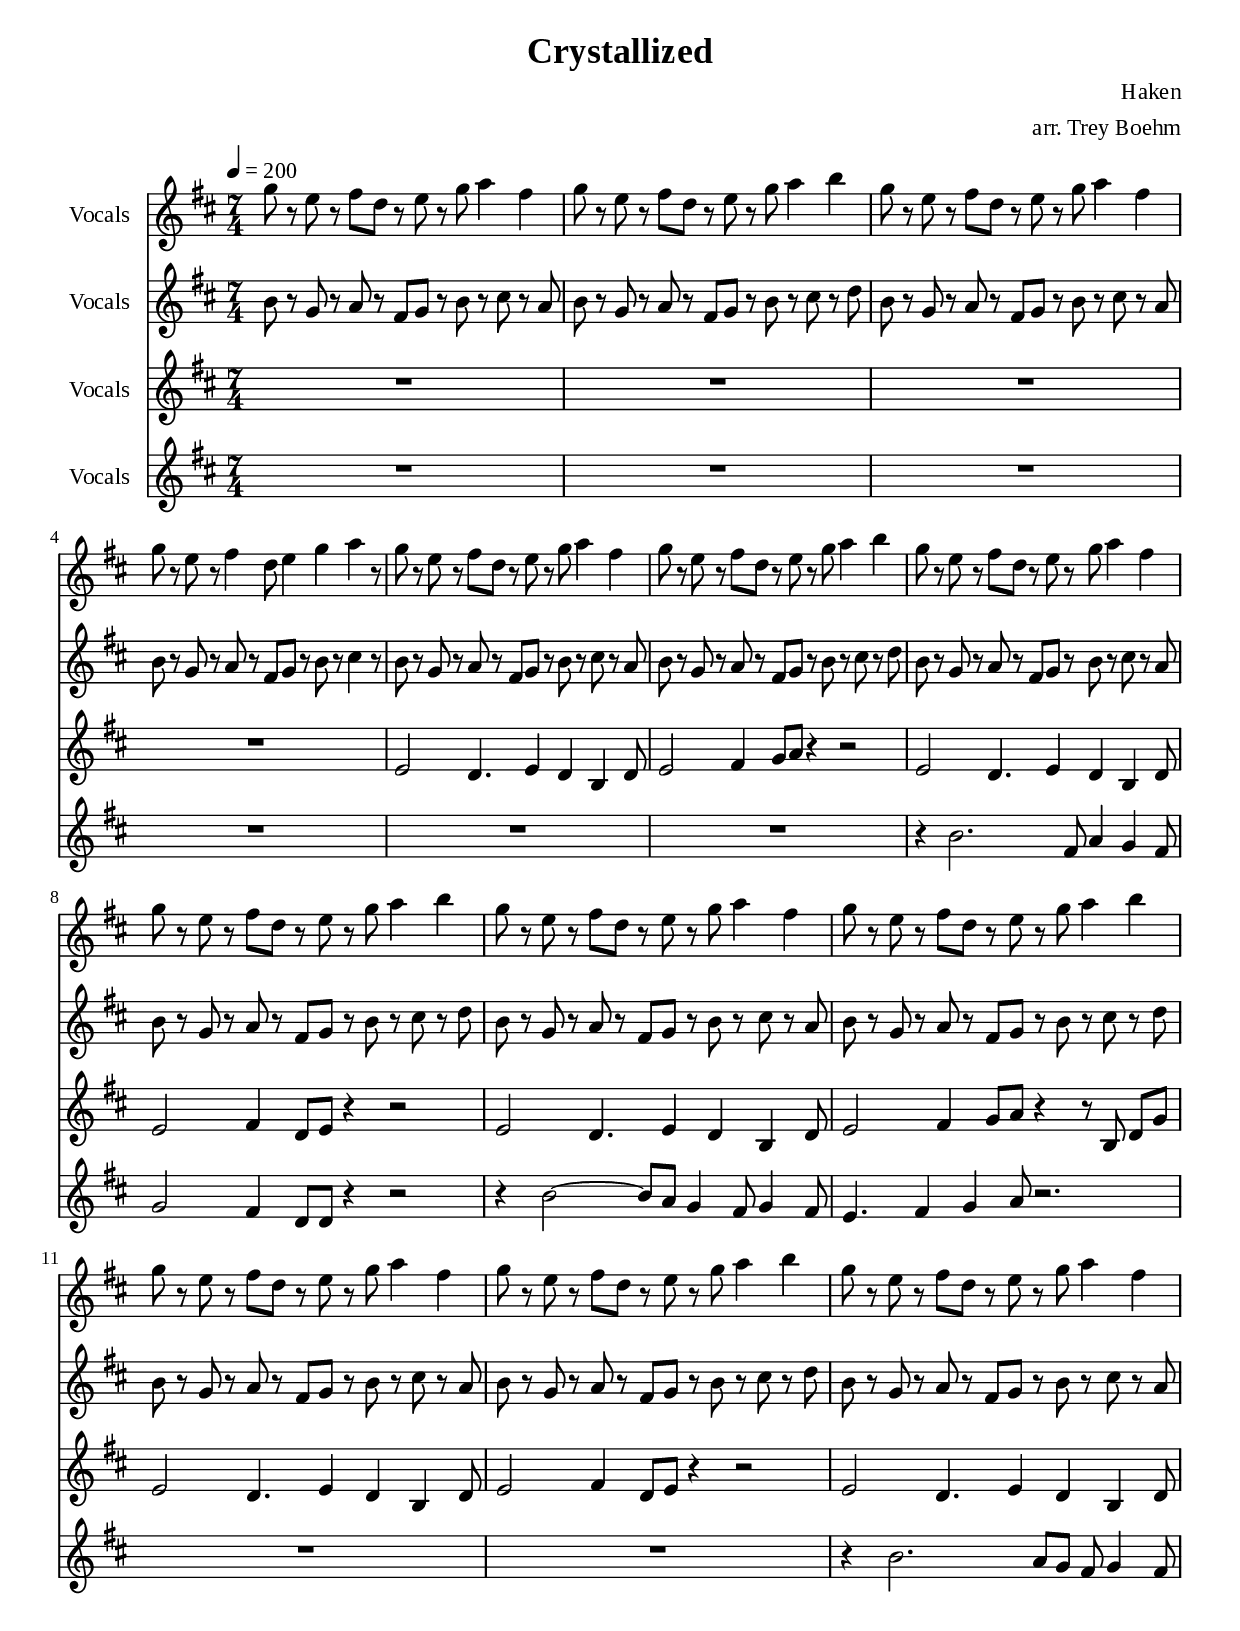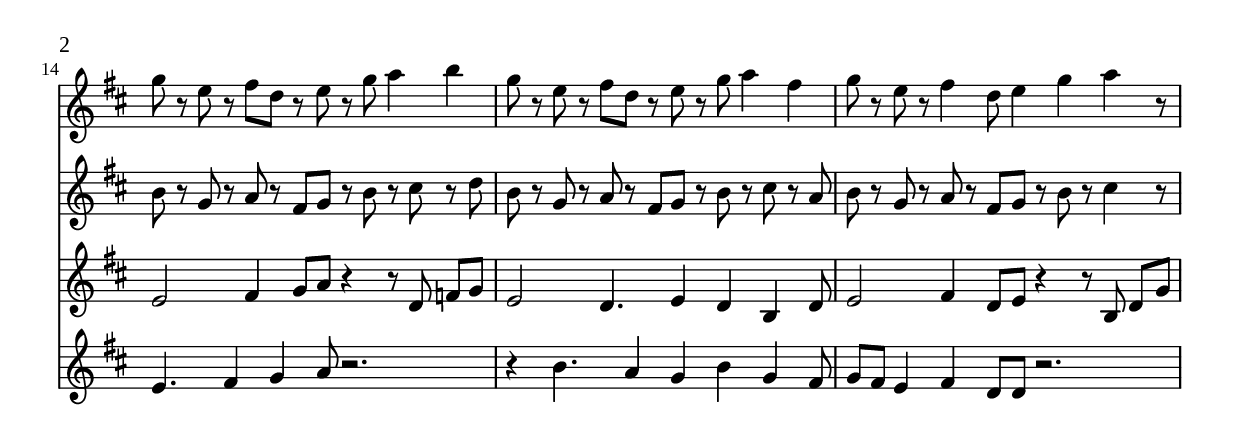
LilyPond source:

\paper {
	myStaffSize = #20
	#(define fonts
		(make-pango-font-tree
			"Times New Roman"
			"Nimbus Sans"
			"Luxi Mono"
			(/ myStaffSize 20)))
	#(define bottom-margin (* 2 cm))
	#(define top-margin (* 1 cm))
}

\header {
	title = "Crystallized"
	composer = "Haken"
	arranger = "arr. Trey Boehm"
}


VoiceOne = \relative c''' {
    \set Staff.instrumentName = #"Vocals"
    \set Staff.midiInstrument = #"voice oohs"
	\override Score.BarNumber #'break-visibility = #'#(#f #f #t)
	\compressFullBarRests
	\override MultiMeasureRest #'expand-limit = #2
	\tempo 4 = 200
	\time 7/4
    \key d \major

    g8 r e r fis d r e r g a4 fis |
    g8 r e r fis d r e r g a4 b |
    g8 r e r fis d r e r g a4 fis |
    g8 r e r fis4 d8 e4 g a r8 |

    g8 r e r fis d r e r g a4 fis |
    g8 r e r fis d r e r g a4 b |
    g8 r e r fis d r e r g a4 fis |
    g8 r e r fis d r e r g a4 b |

    g8 r e r fis d r e r g a4 fis |
    g8 r e r fis d r e r g a4 b |
    g8 r e r fis d r e r g a4 fis |
    g8 r e r fis d r e r g a4 b |

    g8 r e r fis d r e r g a4 fis |
    g8 r e r fis d r e r g a4 b |
    g8 r e r fis d r e r g a4 fis |
    g8 r e r fis4 d8 e4 g a r8 |
}

VoiceTwo = \relative c'' {
    \set Staff.instrumentName = #"Vocals"
    \set Staff.midiInstrument = #"voice oohs"
	\override Score.BarNumber #'break-visibility = #'#(#f #f #t)
	\compressFullBarRests
	\override MultiMeasureRest #'expand-limit = #2
	\tempo 4 = 200
	\time 7/4
    \key d \major

    b8 r g r a r fis g r b r cis r a |
    b8 r g r a r fis g r b r cis r d |
    b8 r g r a r fis g r b r cis r a |
    b8 r g r a r fis g r b r cis4 r8 |

    b8 r g r a r fis g r b r cis r a |
    b8 r g r a r fis g r b r cis r d |
    b8 r g r a r fis g r b r cis r a |
    b8 r g r a r fis g r b r cis r d |

    b8 r g r a r fis g r b r cis r a |
    b8 r g r a r fis g r b r cis r d |
    b8 r g r a r fis g r b r cis r a |
    b8 r g r a r fis g r b r cis r d |

    b8 r g r a r fis g r b r cis r a |
    b8 r g r a r fis g r b r cis r d |
    b8 r g r a r fis g r b r cis r a |
    b8 r g r a r fis g r b r cis4 r8 |
}

VoiceThree = \relative c' {
    \set Staff.instrumentName = #"Vocals"
    \set Staff.midiInstrument = #"voice oohs"
	\override Score.BarNumber #'break-visibility = #'#(#f #f #t)
	\compressFullBarRests
	\override MultiMeasureRest #'expand-limit = #2
	\tempo 4 = 200
	\time 7/4
    \key d \major

    R1..*4 |

    e2 d4. e4 d b d8 |
    e2 fis4 g8 a r4 r2 |
    e2 d4. e4 d b d8 |
    e2 fis4 d8 e r4 r2 |

    e2 d4. e4 d b d8 |
    e2 fis4 g8 a r4 r8 b, d g |
    e2 d4. e4 d b d8 |
    e2 fis4 d8 e r4 r2 |

    e2 d4. e4 d b d8 |
    e2 fis4 g8 a r4 r8 d, f g |
    e2 d4. e4 d b d8 |
    e2 fis4 d8 e r4 r8 b d g |
}

VoiceFour = \relative c'' {
    \set Staff.instrumentName = #"Vocals"
    \set Staff.midiInstrument = #"voice oohs"
	\override Score.BarNumber #'break-visibility = #'#(#f #f #t)
	\compressFullBarRests
	\override MultiMeasureRest #'expand-limit = #2
	\tempo 4 = 200
	\time 7/4
    \key d \major

    R1..*4 |

    R1..*2 |
    r4 b2. fis8 a4 g fis8 |
    g2 fis4 d8 d r4 r2 |
    
    r4 b'2~ b8 a g4 fis8 g4 fis8 |
    e4. fis4 g a8 r2. |
    R1..*2 |

    r4 b2. a8 g fis g4 fis8 |
    e4. fis4 g a8 r2. |
    r4 b4. a4 g b g fis8 |
    g8 fis e4 fis d8 d r2. |
}

Glock = \relative c''' {
    \set Staff.instrumentName = #"Glockenspiel"
    \set Staff.midiInstrument = #"glockenspiel"
    \override Score.BarNumber #'break-visibility = #'#(#f #f #t)
	\compressFullBarRests
	\override MultiMeasureRest #'expand-limit = #2
	\tempo 4 = 200
	\time 7/4
    \key d \major

    R1..*4 |

    R1..*4 |

    g8 e, e' e, fis' e, d' e e, g' e, a' e, fis' |
    g8 e, e' e, fis' e, d' e e, g' e, a' e, b' |
}

% Generate a PDF of the entire score
\book {
	\score {
		<<
			\new Staff { \VoiceOne }
            \new Staff { \VoiceTwo }
            \new Staff { \VoiceThree }
            \new Staff { \VoiceFour }
            %\new Staff { \Glock }
		>>
	}
	
}

% Generate a MIDI of all parts together
\book {
	\bookOutputSuffix "midi"
	\score {
		<<
            \new Staff { \VoiceOne }
            \new Staff { \VoiceTwo }
            \new Staff { \VoiceThree }
            \new Staff { \VoiceFour }
            %\new Staff { \Glock }
		>>
		\midi { }
	}
}

\version "2.18.2"

